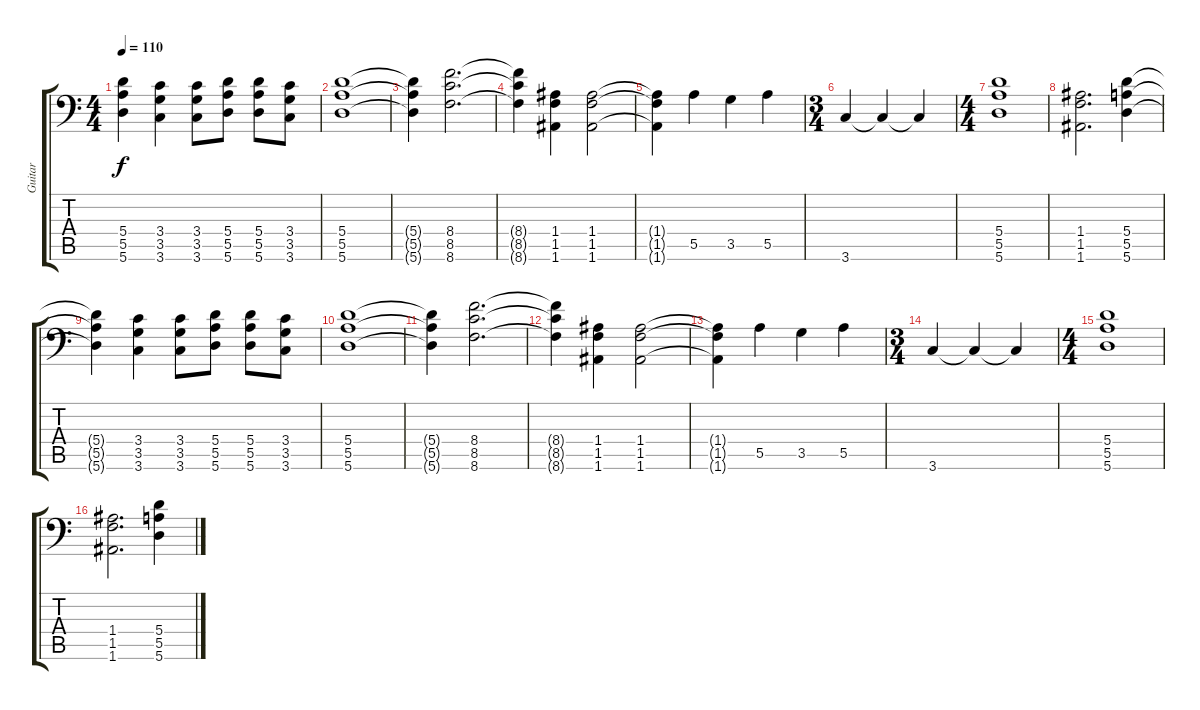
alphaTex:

\track ("Guitar" "Guitar") {instrument distortionguitar}
\staff {score tabs}
\tuning (B3 Gb3 D3 A2 E2 A1) {hide}
\ts (4 4)
\tempo 110
\clef f4
\ks c
(5.4{t} 5.5{t} 5.6{t}).4{dy f} (3.4 3.5 3.6).4 (3.4 3.5 3.6).8 (5.4 5.5 5.6).8 (5.4 5.5 5.6).8 (3.4 3.5 3.6).8 |
(5.4 5.5 5.6).1 |
(5.4{t} 5.5{t} 5.6{t}).4 (8.4 8.5 8.6).2{d} |
(8.4{t} 8.5{t} 8.6{t}).4 (1.4 1.5 1.6).4 (1.4 1.5 1.6).2 |
(1.4{t} 1.5{t} 1.6{t}).4 5.5.4 3.5.4 5.5.4 |
\ts (3 4)
3.6.4 3.6{t}.4 3.6{t}.4 |
\ts (4 4)
(5.4 5.5 5.6).1 |
(1.4 1.5 1.6).2{d} (5.4 5.5 5.6).4 |
(5.4{t} 5.5{t} 5.6{t}).4 (3.4 3.5 3.6).4 (3.4 3.5 3.6).8 (5.4 5.5 5.6).8 (5.4 5.5 5.6).8 (3.4 3.5 3.6).8 |
(5.4 5.5 5.6).1 |
(5.4{t} 5.5{t} 5.6{t}).4 (8.4 8.5 8.6).2{d} |
(8.4{t} 8.5{t} 8.6{t}).4 (1.4 1.5 1.6).4 (1.4 1.5 1.6).2 |
(1.4{t} 1.5{t} 1.6{t}).4 5.5.4 3.5.4 5.5.4 |
\ts (3 4)
3.6.4 3.6{t}.4 3.6{t}.4 |
\ts (4 4)
(5.4 5.5 5.6).1 |
(1.4 1.5 1.6).2{d} (5.4 5.5 5.6).4
